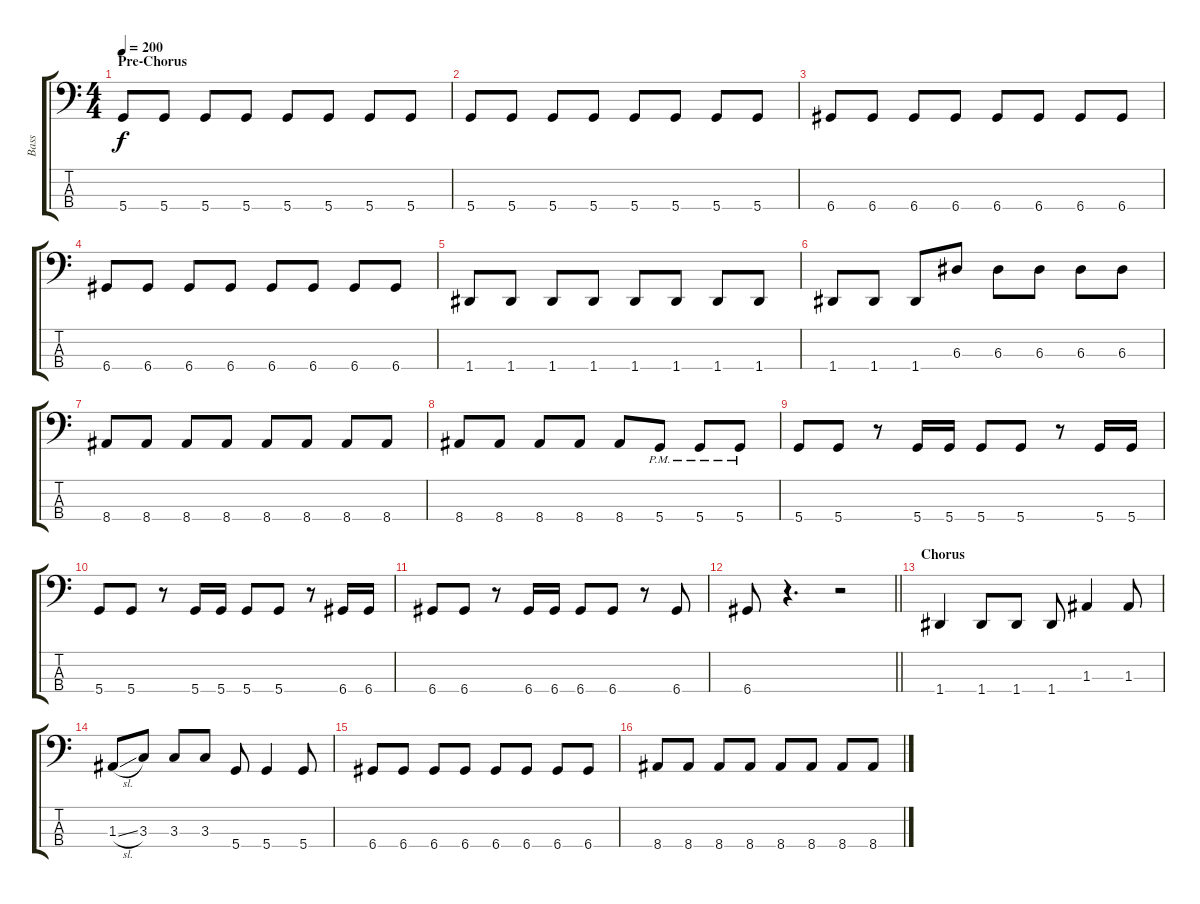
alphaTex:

\track ("Bass" "Bass") {instrument electricbasspick}
\staff {score tabs}
\tuning (G2 D2 A1 D1) {hide}
\ts (4 4)
\section ("" "Pre-Chorus")
\tempo 200
\clef f4
\ks c
5.4.8{dy f} 5.4.8 5.4.8 5.4.8 5.4.8 5.4.8 5.4.8 5.4.8 |
5.4.8 5.4.8 5.4.8 5.4.8 5.4.8 5.4.8 5.4.8 5.4.8 |
6.4.8 6.4.8 6.4.8 6.4.8 6.4.8 6.4.8 6.4.8 6.4.8 |
6.4.8 6.4.8 6.4.8 6.4.8 6.4.8 6.4.8 6.4.8 6.4.8 |
1.4.8 1.4.8 1.4.8 1.4.8 1.4.8 1.4.8 1.4.8 1.4.8 |
1.4.8 1.4.8 1.4.8 6.3.8 6.3.8 6.3.8 6.3.8 6.3.8 |
8.4.8 8.4.8 8.4.8 8.4.8 8.4.8 8.4.8 8.4.8 8.4.8 |
8.4.8 8.4.8 8.4.8 8.4.8 8.4.8 5.4{pm}.8 5.4{pm}.8 5.4{pm}.8 |
5.4.8 5.4.8 r.8 5.4.16 5.4.16 5.4.8 5.4.8 r.8 5.4.16 5.4.16 |
5.4.8 5.4.8 r.8 5.4.16 5.4.16 5.4.8 5.4.8 r.8 6.4.16 6.4.16 |
6.4.8 6.4.8 r.8 6.4.16 6.4.16 6.4.8 6.4.8 r.8 6.4.8 |
\barLineRight lightlight
6.4.8 r.4{d} r.2 |
\section ("" "Chorus")
1.4.4 1.4.8 1.4.8 1.4.8 1.3.4 1.3.8 |
1.3{sl}.8 3.3.8 3.3.8 3.3.8 5.4.8 5.4.4 5.4.8 |
6.4.8 6.4.8 6.4.8 6.4.8 6.4.8 6.4.8 6.4.8 6.4.8 |
8.4.8 8.4.8 8.4.8 8.4.8 8.4.8 8.4.8 8.4.8 8.4.8
